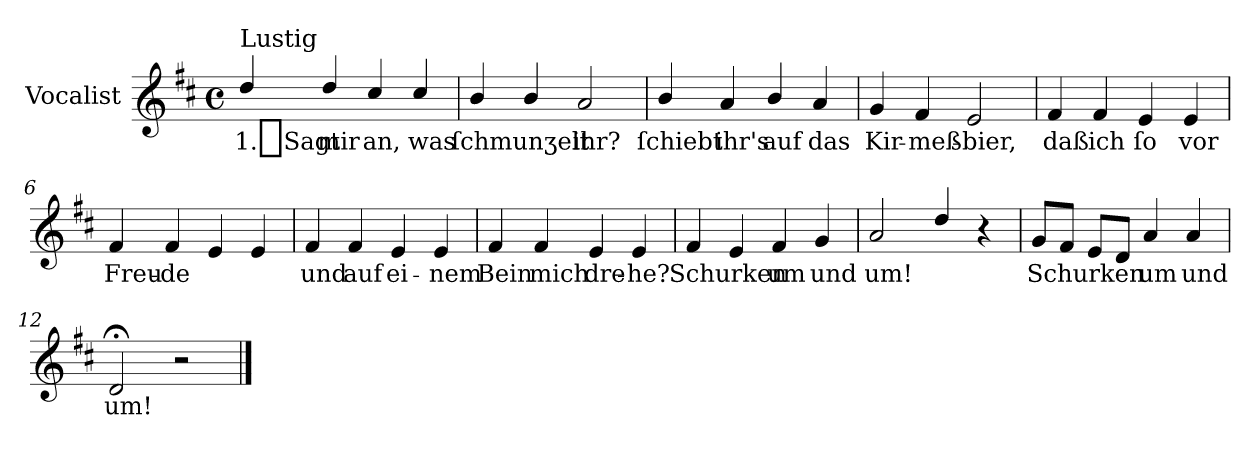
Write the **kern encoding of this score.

**kern	**text
*part1	*part1
*staff1	*staff1
*I"Vocalist	*
*clefG2	*
*k[f#c#]	*
*D:	*
*M4/4	*
*met(c)	*
=1	=1
!LO:TX:a:t=Lustig	!
4dd/	1._Sagt
4dd/	mir
4cc#/	an,
4cc#/	was
=2	=2
4b/	ſchmunʒelt
4b/	.
2a	ihr?
=3	=3
4b/	ſchiebt
4a	ihr's
4b/	auf
4a	das
=4	=4
4g	Kir-
4f#	-meß-
2e	-bier,
=5	=5
4f#	daß
4f#	ich
4e	ſo
4e	vor
=6	=6
4f#	Freu-
4f#	-de
4e	.
4e	.
=7	=7
4f#	und
4f#	auf
4e	ei-
4e	-nem
=8	=8
4f#	Bein
4f#	mich
4e	dre-
4e	-he?
=9	=9
4f#	Schurken
4e	.
4f#	um
4g	und
=10	=10
2a	um!
4dd/	.
4r	.
=11	=11
8gL	Schurken
8f#J	.
8eL	.
8dJ	.
4a	um
4a	und
=12	=12
2d;<	um!
2r	.
==	==
*-	*-
